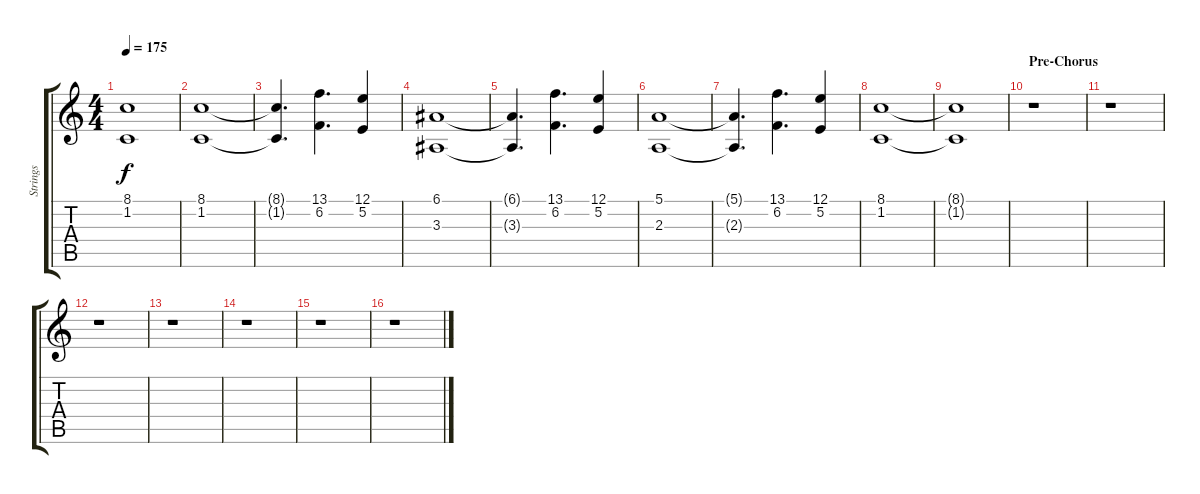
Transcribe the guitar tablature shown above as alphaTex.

\track ("Strings" "Strings") {instrument synthstrings1}
\staff {score tabs}
\tuning (E4 B3 G3 D3 A2 E2) {hide}
\ts (4 4)
\tempo 175
\clef g2
\ks c
(8.1{t} 1.2{t}).1{dy f} |
(8.1 1.2).1 |
(8.1{t} 1.2{t}).4{d} (13.1 6.2).4{d} (12.1 5.2).4 |
(6.1 3.3).1 |
(6.1{t} 3.3{t}).4{d} (13.1 6.2).4{d} (12.1 5.2).4 |
(5.1 2.3).1 |
(5.1{t} 2.3{t}).4{d} (13.1 6.2).4{d} (12.1 5.2).4 |
(8.1 1.2).1 |
(8.1{t} 1.2{t}).1 |
\section ("" "Pre-Chorus")
r.1 |
r.1 |
r.1 |
r.1 |
r.1 |
r.1 |
r.1
